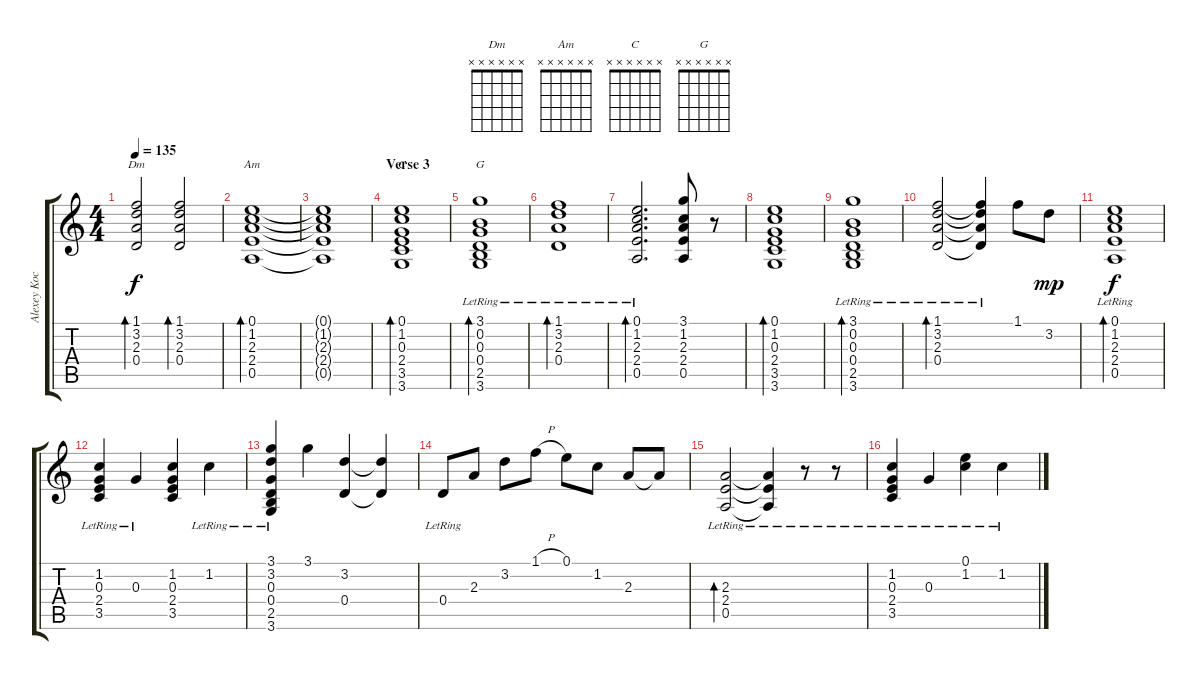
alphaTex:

\track ("Alexey Kochergin" "Alexey Koc") {instrument acousticguitarnylon}
\staff {score tabs}
\tuning (E4 B3 G3 D3 A2 E2) {hide}
\chord ("Dm" x x x x x x)
\chord ("Am" x x x x x x)
\chord ("C" x x x x x x)
\chord ("G" x x x x x x)
\ts (4 4)
\tempo 135
\clef g2
\ks c
(1.1 3.2 2.3 0.4).2{bd 60 ch "Dm" dy f} (1.1 3.2 2.3 0.4).2{bd 60} |
(0.1 1.2 2.3 2.4 0.5).1{bd 60 ch "Am"} |
(0.1{t} 1.2{t} 2.3{t} 2.4{t} 0.5{t}).1{volume 7} |
\section ("" "Verse 3")
(0.1 1.2 0.3 2.4 3.5 3.6).1{bd 480 ch "C" volume 13} |
(3.1 0.2 0.3 0.4 2.5 3.6{lr}).1{bd 480 ch "G"} |
(1.1 3.2 2.3 0.4{lr}).1{bd 480} |
(0.1 1.2 2.3 2.4 0.5{lr}).2{d bd 480} (3.1 1.2 2.3 2.4 0.5).8 r.8 |
(0.1 1.2 0.3 2.4 3.5 3.6).1{bd 480} |
(3.1 0.2 0.3 0.4 2.5 3.6{lr}).1{bd 480} |
(1.1 3.2 2.3 0.4{lr}).2{bd 480} (1.1{t} 3.2{t} 2.3{t} 0.4{lr t}).4 1.1.8 3.2.8{dy mp} |
(0.1 1.2 2.3 2.4 0.5{lr}).1{bd 480 dy f} |
(1.2 0.3 2.4 3.5{lr}).4 0.3{lr}.4 (1.2 0.3 2.4 3.5).4 1.2{lr}.4 |
(3.1 3.2 0.3 0.4 2.5 3.6{lr}).4 3.1.4 (3.2 0.4).4 (3.2{t} 0.4{t}).4 |
0.4{lr}.8 2.3.8 3.2.8 1.1{h}.8 0.1.8 1.2.8 2.3.8 2.3{t}.8 |
(2.3 2.4 0.5{lr}).2{bd 120} (2.3{t} 2.4{t} 0.5{lr t}).4 r.8 r.8 |
(1.2 0.3 2.4 3.5{lr}).4 0.3{lr}.4 (0.1{lr} 1.2).4 1.2{lr}.4
